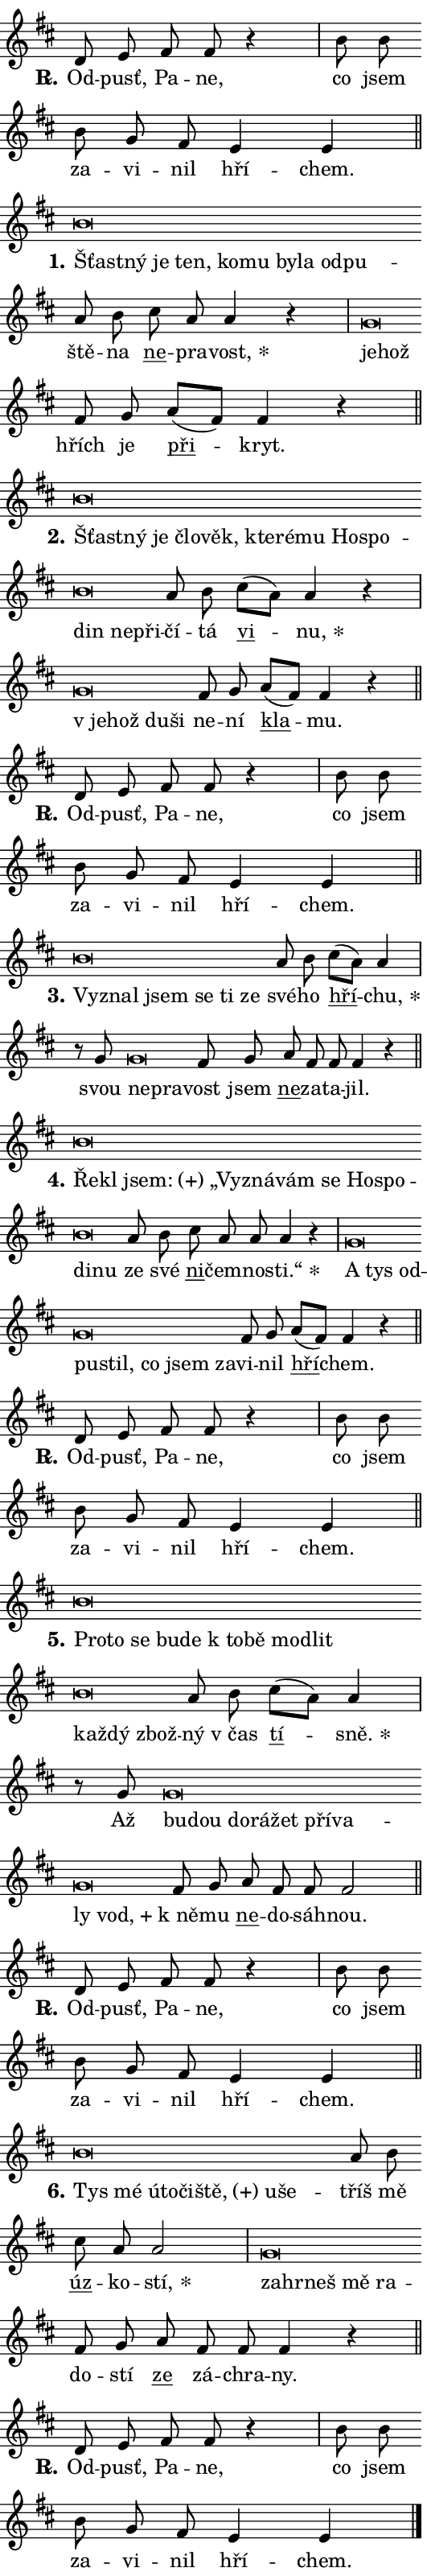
\version "2.24.0"
\header { tagline = "" }
\paper {
  indent = 0\cm
  top-margin = 0\cm
  right-margin = 0.13\cm % to fit lyric hyphens
  bottom-margin = 0\cm
  left-margin = 0\cm
  paper-width = 9\cm
  page-breaking = #ly:one-page-breaking
  system-system-spacing.basic-distance = #11
  score-system-spacing.basic-distance = #11
  ragged-last = ##f
}


%% Author: Thomas Morley
%% https://lists.gnu.org/archive/html/lilypond-user/2020-05/msg00002.html
#(define (line-position grob)
"Returns position of @var[grob} in current system:
   @code{'start}, if at first time-step
   @code{'end}, if at last time-step
   @code{'middle} otherwise
"
  (let* ((col (ly:item-get-column grob))
         (ln (ly:grob-object col 'left-neighbor))
         (rn (ly:grob-object col 'right-neighbor))
         (col-to-check-left (if (ly:grob? ln) ln col))
         (col-to-check-right (if (ly:grob? rn) rn col))
         (break-dir-left
           (and
             (ly:grob-property col-to-check-left 'non-musical #f)
             (ly:item-break-dir col-to-check-left)))
         (break-dir-right
           (and
             (ly:grob-property col-to-check-right 'non-musical #f)
             (ly:item-break-dir col-to-check-right))))
        (cond ((eqv? 1 break-dir-left) 'start)
              ((eqv? -1 break-dir-right) 'end)
              (else 'middle))))

#(define (tranparent-at-line-position vctor)
  (lambda (grob)
  "Relying on @code{line-position} select the relevant enry from @var{vctor}.
Used to determine transparency,"
    (case (line-position grob)
      ((end) (not (vector-ref vctor 0)))
      ((middle) (not (vector-ref vctor 1)))
      ((start) (not (vector-ref vctor 2))))))

noteHeadBreakVisibility =
#(define-music-function (break-visibility)(vector?)
"Makes @code{NoteHead}s transparent relying on @var{break-visibility}"
#{
  \override NoteHead.transparent =
    #(tranparent-at-line-position break-visibility)
#})

#(define delete-ledgers-for-transparent-note-heads
  (lambda (grob)
    "Reads whether a @code{NoteHead} is transparent.
If so this @code{NoteHead} is removed from @code{'note-heads} from
@var{grob}, which is supposed to be @code{LedgerLineSpanner}.
As a result ledgers are not printed for this @code{NoteHead}"
    (let* ((nhds-array (ly:grob-object grob 'note-heads))
           (nhds-list
             (if (ly:grob-array? nhds-array)
                 (ly:grob-array->list nhds-array)
                 '()))
           ;; Relies on the transparent-property being done before
           ;; Staff.LedgerLineSpanner.after-line-breaking is executed.
           ;; This is fragile ...
           (to-keep
             (remove
               (lambda (nhd)
                 (ly:grob-property nhd 'transparent #f))
               nhds-list)))
      ;; TODO find a better method to iterate over grob-arrays, similiar
      ;; to filter/remove etc for lists
      ;; For now rebuilt from scratch
      (set! (ly:grob-object grob 'note-heads)  '())
      (for-each
        (lambda (nhd)
          (ly:pointer-group-interface::add-grob grob 'note-heads nhd))
        to-keep))))

squashNotes = {
  \override NoteHead.X-extent = #'(-0.2 . 0.2)
  \override NoteHead.Y-extent = #'(-0.75 . 0)
  \override NoteHead.stencil =
    #(lambda (grob)
       (let ((pos (ly:grob-property grob 'staff-position)))
         (begin
           (if (< pos -7) (display "ERROR: Lower brevis then expected\n") (display ""))
           (if (<= pos -6) ly:text-interface::print ly:note-head::print))))
}
unSquashNotes = {
  \revert NoteHead.X-extent
  \revert NoteHead.Y-extent
  \revert NoteHead.stencil
}

hideNotes = \noteHeadBreakVisibility #begin-of-line-visible
unHideNotes = \noteHeadBreakVisibility #all-visible

% work-around for resetting accidentals
% https://lilypond.org/doc/v2.23/Documentation/notation/displaying-rhythms#unmetered-music
cadenzaMeasure = {
  \cadenzaOff
  \partial 1024 s1024
  \cadenzaOn
}

#(define-markup-command (accent layout props text) (markup?)
  "Underline accented syllable"
  (interpret-markup layout props
    #{\markup \override #'(offset . 4.3) \underline { #text }#}))

responsum = \markup \concat {
  "R" \hspace #-1.05 \path #0.1 #'((moveto 0 0.07) (lineto 0.9 0.8)) \hspace #0.05 "."
}

spaceSize = #0.6828661417322834 % exact space size for TeX Gyre Schola

\layout {
  \context {
    \Staff
    \remove "Time_signature_engraver"
    \override LedgerLineSpanner.after-line-breaking = #delete-ledgers-for-transparent-note-heads
  }
  \context {
    \Lyrics {
      \override LyricSpace.minimum-distance = \spaceSize
      \override LyricText.font-name = #"TeX Gyre Schola"
      \override LyricText.font-size = 1
      \override StanzaNumber.font-name = #"TeX Gyre Schola Bold"
      \override StanzaNumber.font-size = 1
    }
  }
  \context {
    \Score 
    \override NoteHead.text =
      #(lambda (grob) 
        (let ((pos (ly:grob-property grob 'staff-position)))
          #{\markup {
            \combine
              \halign #-0.55 \raise #(if (= pos -6) 0 0.5) \override #'(thickness . 2) \draw-line #'(3.2 . 0)
              \musicglyph "noteheads.sM1"
          }#}))
  }
}

% magnetic-lyrics.ily
%
%   written by
%     Jean Abou Samra <jean@abou-samra.fr>
%     Werner Lemberg <wl@gnu.org>
%
%   adapted by
%     Jiri Hon <jiri.hon@gmail.com>
%
% Version 2022-Apr-15

% https://www.mail-archive.com/lilypond-user@gnu.org/msg149350.html

#(define (Left_hyphen_pointer_engraver context)
   "Collect syllable-hyphen-syllable occurrences in lyrics and store
them in properties.  This engraver only looks to the left.  For
example, if the lyrics input is @code{foo -- bar}, it does the
following.

@itemize @bullet
@item
Set the @code{text} property of the @code{LyricHyphen} grob between
@q{foo} and @q{bar} to @code{foo}.

@item
Set the @code{left-hyphen} property of the @code{LyricText} grob with
text @q{foo} to the @code{LyricHyphen} grob between @q{foo} and
@q{bar}.
@end itemize

Use this auxiliary engraver in combination with the
@code{lyric-@/text::@/apply-@/magnetic-@/offset!} hook."
   (let ((hyphen #f)
         (text #f))
     (make-engraver
      (acknowledgers
       ((lyric-syllable-interface engraver grob source-engraver)
        (set! text grob)))
      (end-acknowledgers
       ((lyric-hyphen-interface engraver grob source-engraver)
        ;(when (not (grob::has-interface grob 'lyric-space-interface))
          (set! hyphen grob)));)
      ((stop-translation-timestep engraver)
       (when (and text hyphen)
         (ly:grob-set-object! text 'left-hyphen hyphen))
       (set! text #f)
       (set! hyphen #f)))))

#(define (lyric-text::apply-magnetic-offset! grob)
   "If the space between two syllables is less than the value in
property @code{LyricText@/.details@/.squash-threshold}, move the right
syllable to the left so that it gets concatenated with the left
syllable.

Use this function as a hook for
@code{LyricText@/.after-@/line-@/breaking} if the
@code{Left_@/hyphen_@/pointer_@/engraver} is active."
   (let ((hyphen (ly:grob-object grob 'left-hyphen #f)))
     (when hyphen
       (let ((left-text (ly:spanner-bound hyphen LEFT)))
         (when (grob::has-interface left-text 'lyric-syllable-interface)
           (let* ((common (ly:grob-common-refpoint grob left-text X))
                  (this-x-ext (ly:grob-extent grob common X))
                  (left-x-ext
                   (begin
                     ;; Trigger magnetism for left-text.
                     (ly:grob-property left-text 'after-line-breaking)
                     (ly:grob-extent left-text common X)))
                  ;; `delta` is the gap width between two syllables.
                  (delta (- (interval-start this-x-ext)
                            (interval-end left-x-ext)))
                  (details (ly:grob-property grob 'details))
                  (threshold (assoc-get 'squash-threshold details 0.2)))
             (when (< delta threshold)
               (let* (;; We have to manipulate the input text so that
                      ;; ligatures crossing syllable boundaries are not
                      ;; disabled.  For languages based on the Latin
                      ;; script this is essentially a beautification.
                      ;; However, for non-Western scripts it can be a
                      ;; necessity.
                      (lt (ly:grob-property left-text 'text))
                      (rt (ly:grob-property grob 'text))
                      (is-space (grob::has-interface hyphen 'lyric-space-interface))
                      (space (if is-space " " ""))
                      (extra-delta (if is-space spaceSize 0))
                      ;; Append new syllable.
                      (ltrt-space (if (and (string? lt) (string? rt))
                                (string-append lt space rt)
                                (make-concat-markup (list lt space rt))))
                      ;; Right-align `ltrt` to the right side.
                      (ltrt-space-markup (grob-interpret-markup
                               grob
                               (make-translate-markup
                                (cons (interval-length this-x-ext) 0)
                                (make-right-align-markup ltrt-space)))))
                 (begin
                   ;; Don't print `left-text`.
                   (ly:grob-set-property! left-text 'stencil #f)
                   ;; Set text and stencil (which holds all collected
                   ;; syllables so far) and shift it to the left.
                   (ly:grob-set-property! grob 'text ltrt-space)
                   (ly:grob-set-property! grob 'stencil ltrt-space-markup)
                   (ly:grob-translate-axis! grob (- (- delta extra-delta)) X))))))))))


#(define (lyric-hyphen::displace-bounds-first grob)
   ;; Make very sure this callback isn't triggered too early.
   (let ((left (ly:spanner-bound grob LEFT))
         (right (ly:spanner-bound grob RIGHT)))
     (ly:grob-property left 'after-line-breaking)
     (ly:grob-property right 'after-line-breaking)
     (ly:lyric-hyphen::print grob)))

squashThreshold = #0.4

\layout {
  \context {
    \Lyrics
    \consists #Left_hyphen_pointer_engraver
    \override LyricText.after-line-breaking =
      #lyric-text::apply-magnetic-offset!
    \override LyricHyphen.stencil = #lyric-hyphen::displace-bounds-first
    \override LyricText.details.squash-threshold = \squashThreshold
    \override LyricHyphen.minimum-distance = 0
    \override LyricHyphen.minimum-length = \squashThreshold
  }
}

squashText = \override LyricText.details.squash-threshold = 9999
unSquashText = \override LyricText.details.squash-threshold = \squashThreshold

leftText = \override LyricText.self-alignment-X = #LEFT
unLeftText = \revert LyricText.self-alignment-X

starOffset = #(lambda (grob) 
                (let ((x_offset (ly:self-alignment-interface::aligned-on-x-parent grob)))
                  (if (= x_offset 0) 0 (+ x_offset 1.2))))

star = #(define-music-function (syllable)(string?)
"Append star separator at the end of a syllable"
#{
  \once \override LyricText.X-offset = #starOffset
  \lyricmode { \markup {
    #syllable
    \override #'((font-name . "TeX Gyre Schola Bold")) \hspace #0.2 \lower #0.65 \larger "*"
  } }
#})

starAccent = #(define-music-function (syllable)(string?)
"Append star separator at the end of a syllable and make accent"
#{
  \once \override LyricText.X-offset = #starOffset
  \lyricmode { \markup {
    \accent #syllable
    \override #'((font-name . "TeX Gyre Schola Bold")) \hspace #0.2 \lower #0.65 \larger "*"
  } }
#})

breath = #(define-music-function (syllable)(string?)
"Append breathing indicator at the end of a syllable"
#{
  \lyricmode { \markup { #syllable "+" } }
#})

optionalBreath = #(define-music-function (syllable)(string?)
"Append optional breathing indicator at the end of a syllable"
#{
  \lyricmode { \markup { #syllable "(+)" } }
#})


\score {
    <<
        \new Voice = "melody" { \cadenzaOn \key d \major \relative { d'8 e fis fis r4 \cadenzaMeasure \bar "|" b8 b \bar "" b g fis e4 e \cadenzaMeasure \bar "||" \break } }
        \new Lyrics \lyricsto "melody" { \lyricmode { \set stanza = \responsum
Od -- pusť, Pa -- ne, co jsem za -- vi -- nil hří -- chem. } }
    >>
    \layout {}
}

\score {
    <<
        \new Voice = "melody" { \cadenzaOn \key d \major \relative { \squashNotes b'\breve*1/16 \hideNotes \breve*1/16 \bar "" \breve*1/16 \bar "" \breve*1/16 \bar "" \breve*1/16 \bar "" \breve*1/16 \bar "" \breve*1/16 \bar "" \breve*1/16 \bar "" \breve*1/16 \breve*1/16 \bar "" \unHideNotes \unSquashNotes a8 b \bar "" cis a a4 r \cadenzaMeasure \bar "|" \squashNotes g\breve*1/16 \hideNotes \breve*1/16 \bar "" \unHideNotes \unSquashNotes fis8 g \bar "" a[( fis)] fis4 r \cadenzaMeasure \bar "||" \break } }
        \new Lyrics \lyricsto "melody" { \lyricmode { \set stanza = "1."
\leftText Šťast -- \squashText ný je ten, ko -- mu by -- la od -- pu -- \unLeftText \unSquashText ště -- na \markup \accent ne -- pra -- \star vost, \leftText je -- \squashText hož \unLeftText \unSquashText hřích je \markup \accent při -- kryt. } }
    >>
    \layout {}
}

\score {
    <<
        \new Voice = "melody" { \cadenzaOn \key d \major \relative { \squashNotes b'\breve*1/16 \hideNotes \breve*1/16 \bar "" \breve*1/16 \bar "" \breve*1/16 \bar "" \breve*1/16 \bar "" \breve*1/16 \bar "" \breve*1/16 \bar "" \breve*1/16 \bar "" \breve*1/16 \bar "" \breve*1/16 \bar "" \breve*1/16 \bar "" \breve*1/16 \breve*1/16 \bar "" \unHideNotes \unSquashNotes a8 b \bar "" cis[( a)] a4 r \cadenzaMeasure \bar "|" \squashNotes g\breve*1/16 \hideNotes \breve*1/16 \bar "" \breve*1/16 \breve*1/16 \bar "" \unHideNotes \unSquashNotes fis8 g \bar "" a[( fis)] fis4 r \cadenzaMeasure \bar "||" \break } }
        \new Lyrics \lyricsto "melody" { \lyricmode { \set stanza = "2."
\leftText Šťast -- \squashText ný je člo -- věk, kte -- ré -- mu Ho -- spo -- din ne -- při -- \unLeftText \unSquashText čí -- tá \markup \accent vi -- \star nu, \leftText "v je" -- \squashText hož du -- ši \unLeftText \unSquashText ne -- ní \markup \accent kla -- mu. } }
    >>
    \layout {}
}

\score {
    <<
        \new Voice = "melody" { \cadenzaOn \key d \major \relative { d'8 e fis fis r4 \cadenzaMeasure \bar "|" b8 b \bar "" b g fis e4 e \cadenzaMeasure \bar "||" \break } }
        \new Lyrics \lyricsto "melody" { \lyricmode { \set stanza = \responsum
Od -- pusť, Pa -- ne, co jsem za -- vi -- nil hří -- chem. } }
    >>
    \layout {}
}

\score {
    <<
        \new Voice = "melody" { \cadenzaOn \key d \major \relative { \squashNotes b'\breve*1/16 \hideNotes \breve*1/16 \bar "" \breve*1/16 \bar "" \breve*1/16 \bar "" \breve*1/16 \breve*1/16 \bar "" \unHideNotes \unSquashNotes a8 b \bar "" cis[( a)] a4 \cadenzaMeasure \bar "|" r8 g8 \squashNotes g\breve*1/16 \hideNotes \breve*1/16 \bar "" \unHideNotes \unSquashNotes fis8 g \bar "" a fis fis fis4 r \cadenzaMeasure \bar "||" \break } }
        \new Lyrics \lyricsto "melody" { \lyricmode { \set stanza = "3."
\leftText Vy -- \squashText znal jsem se ti ze \unLeftText \unSquashText své -- ho \markup \accent hří -- \star chu, svou \leftText ne -- \squashText pra -- \unLeftText \unSquashText vost jsem \markup \accent ne -- za -- ta -- jil. } }
    >>
    \layout {}
}

\score {
    <<
        \new Voice = "melody" { \cadenzaOn \key d \major \relative { \squashNotes b'\breve*1/16 \hideNotes \breve*1/16 \bar "" \breve*1/16 \bar "" \breve*1/16 \bar "" \breve*1/16 \bar "" \breve*1/16 \bar "" \breve*1/16 \bar "" \breve*1/16 \bar "" \breve*1/16 \bar "" \breve*1/16 \breve*1/16 \bar "" \unHideNotes \unSquashNotes a8 b \bar "" cis a a a4 r \cadenzaMeasure \bar "|" \squashNotes g\breve*1/16 \hideNotes \breve*1/16 \bar "" \breve*1/16 \bar "" \breve*1/16 \bar "" \breve*1/16 \bar "" \breve*1/16 \bar "" \breve*1/16 \breve*1/16 \bar "" \unHideNotes \unSquashNotes fis8 g \bar "" a[( fis)] fis4 r \cadenzaMeasure \bar "||" \break } }
        \new Lyrics \lyricsto "melody" { \lyricmode { \set stanza = "4."
\leftText Ře -- \squashText kl \optionalBreath jsem: „Vy -- zná -- vám se Ho -- spo -- di -- nu \unLeftText \unSquashText ze své \markup \accent ni -- čem -- no -- \star sti.“ \leftText A \squashText tys od -- pu -- stil, co jsem za -- \unLeftText \unSquashText vi -- nil \markup \accent hří -- chem. } }
    >>
    \layout {}
}

\score {
    <<
        \new Voice = "melody" { \cadenzaOn \key d \major \relative { d'8 e fis fis r4 \cadenzaMeasure \bar "|" b8 b \bar "" b g fis e4 e \cadenzaMeasure \bar "||" \break } }
        \new Lyrics \lyricsto "melody" { \lyricmode { \set stanza = \responsum
Od -- pusť, Pa -- ne, co jsem za -- vi -- nil hří -- chem. } }
    >>
    \layout {}
}

\score {
    <<
        \new Voice = "melody" { \cadenzaOn \key d \major \relative { \squashNotes b'\breve*1/16 \hideNotes \breve*1/16 \bar "" \breve*1/16 \bar "" \breve*1/16 \bar "" \breve*1/16 \bar "" \breve*1/16 \bar "" \breve*1/16 \bar "" \breve*1/16 \bar "" \breve*1/16 \bar "" \breve*1/16 \bar "" \breve*1/16 \breve*1/16 \bar "" \unHideNotes \unSquashNotes a8 b \bar "" cis[( a)] a4 \cadenzaMeasure \bar "|" r8 g8 \squashNotes g\breve*1/16 \hideNotes \breve*1/16 \bar "" \breve*1/16 \bar "" \breve*1/16 \bar "" \breve*1/16 \bar "" \breve*1/16 \bar "" \breve*1/16 \bar "" \breve*1/16 \breve*1/16 \bar "" \unHideNotes \unSquashNotes fis8 g \bar "" a fis fis fis2 \cadenzaMeasure \bar "||" \break } }
        \new Lyrics \lyricsto "melody" { \lyricmode { \set stanza = "5."
\leftText Pro -- \squashText to se bu -- de "k to" -- bě mo -- dlit kaž -- dý zbož -- \unLeftText \unSquashText ný "v čas" \markup \accent tí -- \star sně. Až \leftText bu -- \squashText dou do -- rá -- žet pří -- va -- ly \breath "vod," \unLeftText \unSquashText "k ně" -- mu \markup \accent ne -- do -- sáh -- nou. } }
    >>
    \layout {}
}

\score {
    <<
        \new Voice = "melody" { \cadenzaOn \key d \major \relative { d'8 e fis fis r4 \cadenzaMeasure \bar "|" b8 b \bar "" b g fis e4 e \cadenzaMeasure \bar "||" \break } }
        \new Lyrics \lyricsto "melody" { \lyricmode { \set stanza = \responsum
Od -- pusť, Pa -- ne, co jsem za -- vi -- nil hří -- chem. } }
    >>
    \layout {}
}

\score {
    <<
        \new Voice = "melody" { \cadenzaOn \key d \major \relative { \squashNotes b'\breve*1/16 \hideNotes \breve*1/16 \bar "" \breve*1/16 \bar "" \breve*1/16 \bar "" \breve*1/16 \bar "" \breve*1/16 \bar "" \breve*1/16 \breve*1/16 \bar "" \unHideNotes \unSquashNotes a8 b \bar "" cis a a2 \cadenzaMeasure \bar "|" \squashNotes g\breve*1/16 \hideNotes \breve*1/16 \bar "" \breve*1/16 \bar "" \breve*1/16 \breve*1/16 \bar "" \unHideNotes \unSquashNotes fis8 g \bar "" a fis fis fis4 r \cadenzaMeasure \bar "||" \break } }
        \new Lyrics \lyricsto "melody" { \lyricmode { \set stanza = "6."
\leftText Tys \squashText mé ú -- to -- či -- \optionalBreath ště, u -- še -- \unLeftText \unSquashText tříš mě \markup \accent úz -- ko -- \star stí, \leftText za -- \squashText hr -- neš mě ra -- \unLeftText \unSquashText do -- stí \markup \accent ze zá -- chra -- ny. } }
    >>
    \layout {}
}

\score {
    <<
        \new Voice = "melody" { \cadenzaOn \key d \major \relative { d'8 e fis fis r4 \cadenzaMeasure \bar "|" b8 b \bar "" b g fis e4 e \cadenzaMeasure \bar "||" \break } \bar "|." }
        \new Lyrics \lyricsto "melody" { \lyricmode { \set stanza = \responsum
Od -- pusť, Pa -- ne, co jsem za -- vi -- nil hří -- chem. } }
    >>
    \layout {}
}
